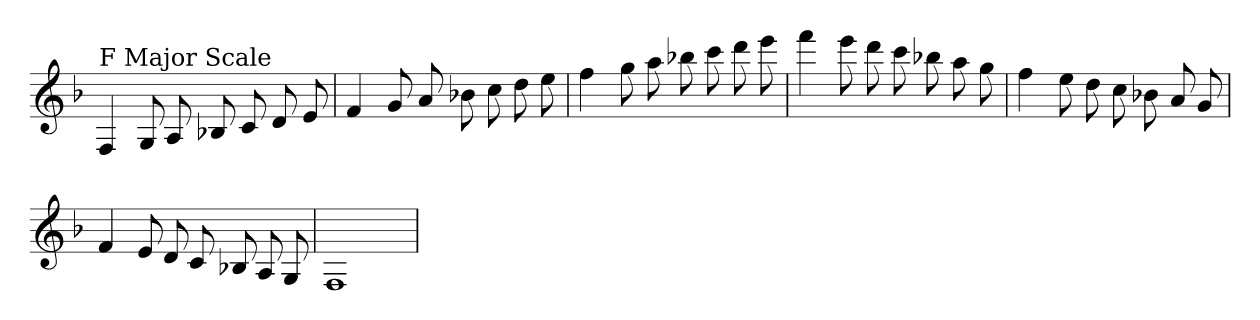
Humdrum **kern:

**kern
*part1
*staff1
*clefG2
*k[b-]
*F:
=
!LO:TX:a:t=F Major Scale
4F
8G
8A
8B-X
8c
8d
8e
=
4f
8g
8a
8b-X
8cc
8dd
8ee
=
4ff
8gg
8aa
8bb-X
8ccc
8ddd
8eee
=
4fff
8eee
8ddd
8ccc
8bb-X
8aa
8gg
=
4ff
8ee
8dd
8cc
8b-X
8a
8g
=
4f
8e
8d
8c
8B-X
8A
8G
=
1F
=
*-
